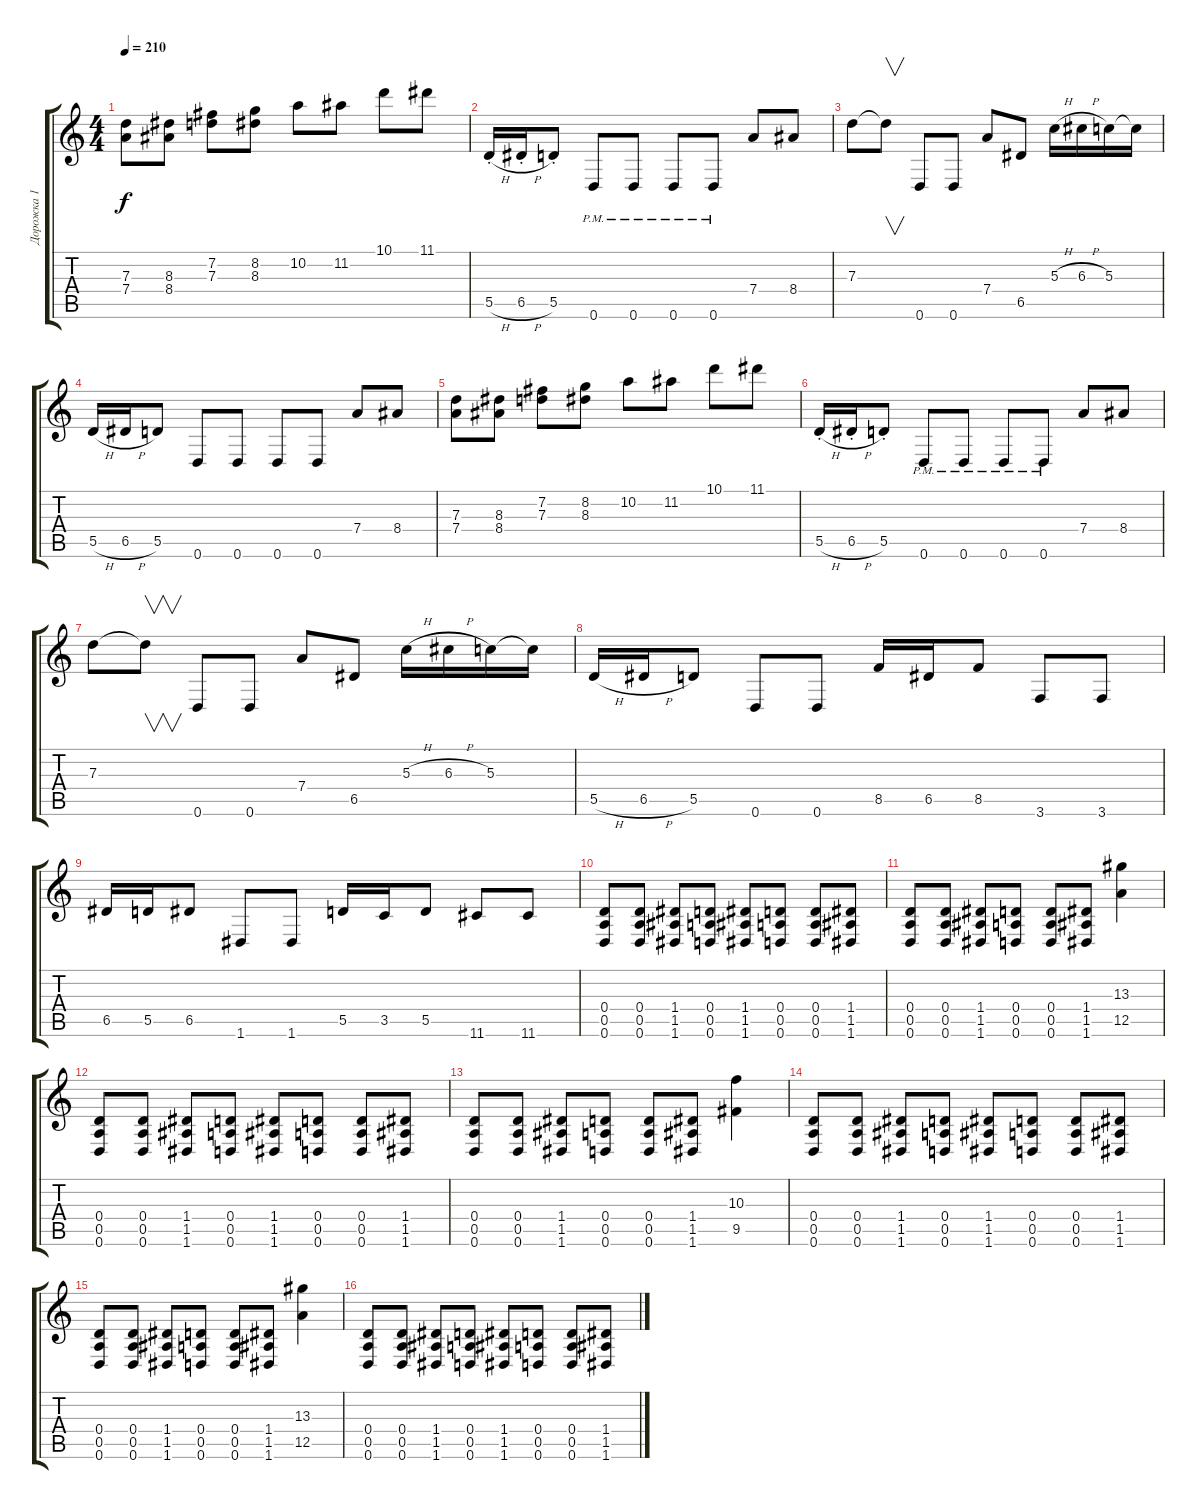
\track ("Дорожка 1" "Дорожка 1") {instrument distortionguitar}
\staff {score tabs}
\tuning (E4 B3 G3 D3 A2 D2) {hide}
\ts (4 4)
\tempo 210
\clef g2
\ks c
(7.3 7.4).8{dy f} (8.3 8.4).8 (7.2 7.3).8 (8.2 8.3).8 10.2.8 11.2.8 10.1.8 11.1.8 |
5.5{h st}.16 6.5{h st}.16 5.5{st}.8 0.6{pm}.8 0.6{pm}.8 0.6{pm}.8 0.6{pm}.8 7.4.8 8.4.8 |
7.3.8 7.3{t}.8{v} 0.6.8 0.6.8 7.4.8 6.5.8 5.3{h}.16 6.3{h}.16 5.3.16 5.3{t}.16 |
5.5{h}.16 6.5{h}.16 5.5.8 0.6.8 0.6.8 0.6.8 0.6.8 7.4.8 8.4.8 |
(7.3 7.4).8 (8.3 8.4).8 (7.2 7.3).8 (8.2 8.3).8 10.2.8 11.2.8 10.1.8 11.1.8 |
5.5{h st}.16 6.5{h st}.16 5.5{st}.8 0.6{pm}.8 0.6{pm}.8 0.6{pm}.8 0.6{pm}.8 7.4.8 8.4.8 |
7.3.8 7.3{t}.8{v} 0.6.8 0.6.8 7.4.8 6.5.8 5.3{h}.16 6.3{h}.16 5.3.16 5.3{t}.16 |
5.5{h}.16 6.5{h}.16 5.5.8 0.6.8 0.6.8 8.5.16 6.5.16 8.5.8 3.6.8 3.6.8 |
6.5.16 5.5.16 6.5.8 1.6.8 1.6.8 5.5.16 3.5.16 5.5.8 11.6.8 11.6.8 |
(0.4 0.5 0.6).8 (0.4 0.5 0.6).8 (1.4 1.5 1.6).8 (0.4 0.5 0.6).8 (1.4 1.5 1.6).8 (0.4 0.5 0.6).8 (0.4 0.5 0.6).8 (1.4 1.5 1.6).8 |
(0.4 0.5 0.6).8 (0.4 0.5 0.6).8 (1.4 1.5 1.6).8 (0.4 0.5 0.6).8 (0.4 0.5 0.6).8 (1.4 1.5 1.6).8 (13.3 12.5).4 |
(0.4 0.5 0.6).8 (0.4 0.5 0.6).8 (1.4 1.5 1.6).8 (0.4 0.5 0.6).8 (1.4 1.5 1.6).8 (0.4 0.5 0.6).8 (0.4 0.5 0.6).8 (1.4 1.5 1.6).8 |
(0.4 0.5 0.6).8 (0.4 0.5 0.6).8 (1.4 1.5 1.6).8 (0.4 0.5 0.6).8 (0.4 0.5 0.6).8 (1.4 1.5 1.6).8 (10.3 9.5).4 |
(0.4 0.5 0.6).8 (0.4 0.5 0.6).8 (1.4 1.5 1.6).8 (0.4 0.5 0.6).8 (1.4 1.5 1.6).8 (0.4 0.5 0.6).8 (0.4 0.5 0.6).8 (1.4 1.5 1.6).8 |
(0.4 0.5 0.6).8 (0.4 0.5 0.6).8 (1.4 1.5 1.6).8 (0.4 0.5 0.6).8 (0.4 0.5 0.6).8 (1.4 1.5 1.6).8 (13.3 12.5).4 |
(0.4 0.5 0.6).8 (0.4 0.5 0.6).8 (1.4 1.5 1.6).8 (0.4 0.5 0.6).8 (1.4 1.5 1.6).8 (0.4 0.5 0.6).8 (0.4 0.5 0.6).8 (1.4 1.5 1.6).8
